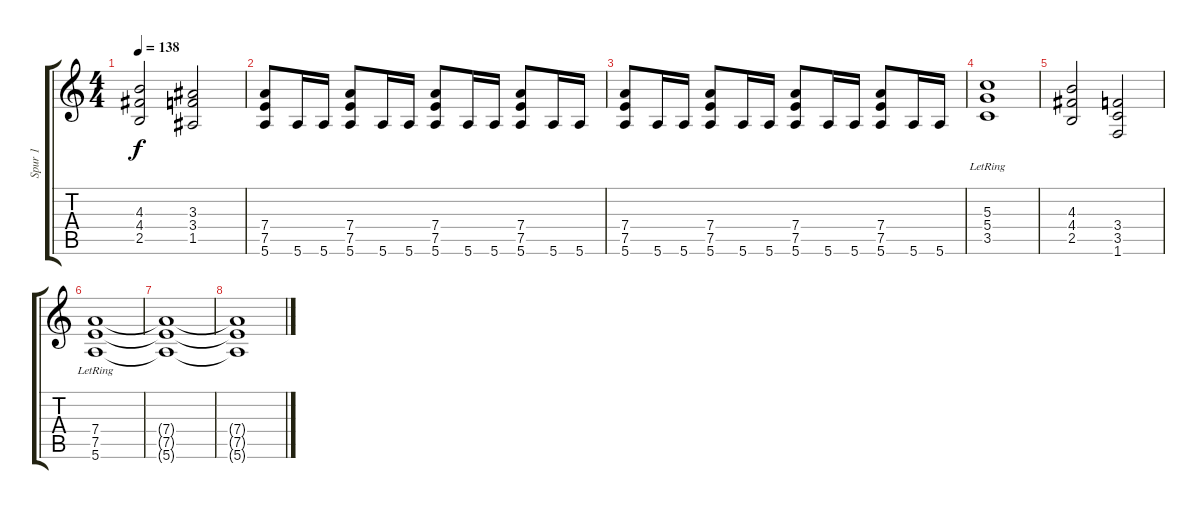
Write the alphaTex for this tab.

\track ("Spur 1" "Spur 1") {mute instrument distortionguitar}
\staff {score tabs}
\tuning (E4 B3 G3 D3 A2 E2) {hide}
\ts (4 4)
\tempo 138
\clef g2
\ks c
(4.3 4.4 2.5).2{dy f} (3.3 3.4 1.5).2 |
(7.4 7.5 5.6).8 5.6.16 5.6.16 (7.4 7.5 5.6).8 5.6.16 5.6.16 (7.4 7.5 5.6).8 5.6.16 5.6.16 (7.4 7.5 5.6).8 5.6.16 5.6.16 |
(7.4 7.5 5.6).8 5.6.16 5.6.16 (7.4 7.5 5.6).8 5.6.16 5.6.16 (7.4 7.5 5.6).8 5.6.16 5.6.16 (7.4 7.5 5.6).8 5.6.16 5.6.16 |
(5.3{lr} 5.4 3.5).1 |
(4.3 4.4 2.5).2 (3.4 3.5 1.6).2 |
(7.4{lr} 7.5 5.6).1 |
(7.4{t} 7.5{t} 5.6{t}).1 |
(7.4{t} 7.5{t} 5.6{t}).1
